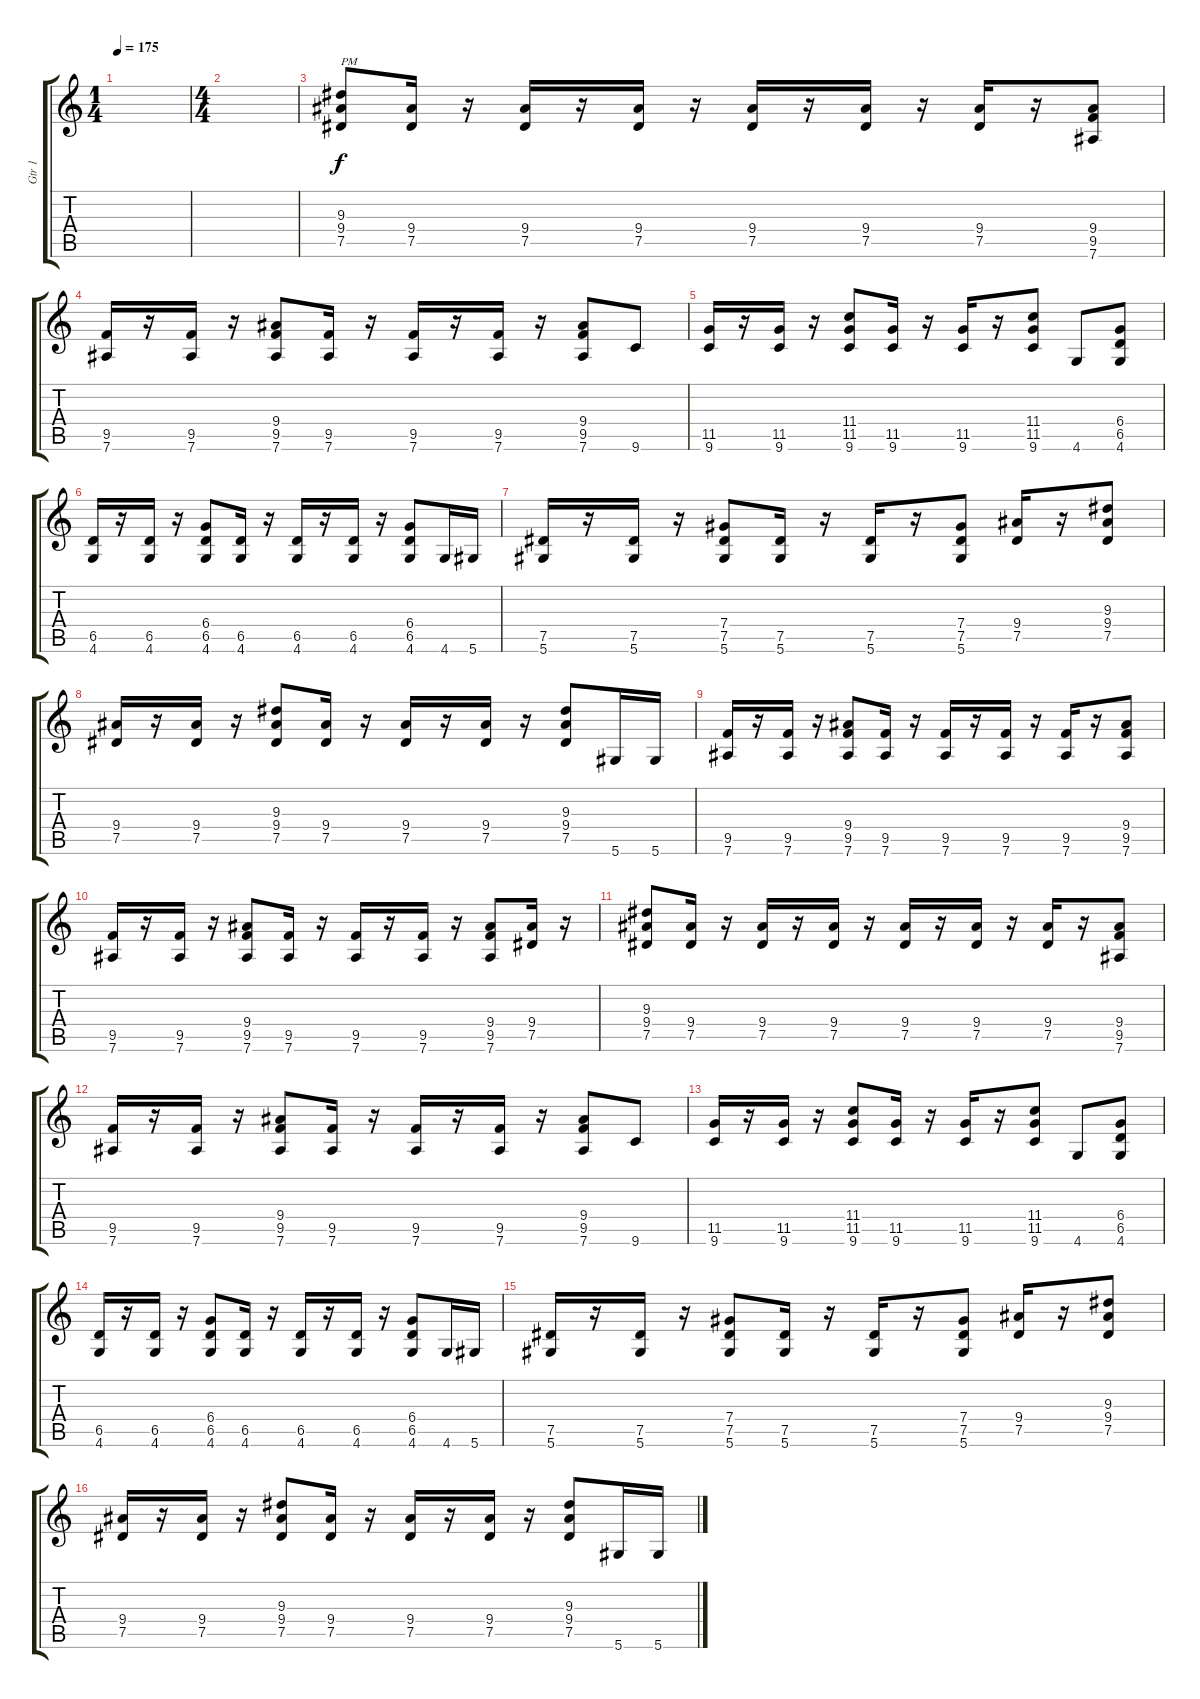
\track ("Gtr 1" "Gtr 1") {instrument distortionguitar}
\staff {score tabs}
\tuning (Eb4 Bb3 Gb3 Db3 Ab2 Eb2) {hide}
\ts (1 4)
\tempo 175
\clef g2
\ks c
|
\ts (4 4)
|
(9.3 9.4 7.5).8{txt "PM"} (9.4 7.5).16 r.16 (9.4 7.5).16 r.16 (9.4 7.5).16 r.16 (9.4 7.5).16 r.16 (9.4 7.5).16 r.16 (9.4 7.5).16 r.16 (9.4 9.5 7.6).8 |
(9.5 7.6).16 r.16 (9.5 7.6).16 r.16 (9.4 9.5 7.6).8 (9.5 7.6).16 r.16 (9.5 7.6).16 r.16 (9.5 7.6).16 r.16 (9.4 9.5 7.6).8 9.6.8 |
(11.5 9.6).16 r.16 (11.5 9.6).16 r.16 (11.4 11.5 9.6).8 (11.5 9.6).16 r.16 (11.5 9.6).16 r.16 (11.4 11.5 9.6).8 4.6.8 (6.4 6.5 4.6).8 |
(6.5 4.6).16 r.16 (6.5 4.6).16 r.16 (6.4 6.5 4.6).8 (6.5 4.6).16 r.16 (6.5 4.6).16 r.16 (6.5 4.6).16 r.16 (6.4 6.5 4.6).8 4.6.16 5.6.16 |
(7.5 5.6).16 r.16 (7.5 5.6).16 r.16 (7.4 7.5 5.6).8 (7.5 5.6).16 r.16 (7.5 5.6).16 r.16 (7.4 7.5 5.6).8 (9.4 7.5).16 r.16 (9.3 9.4 7.5).8 |
(9.4 7.5).16 r.16 (9.4 7.5).16 r.16 (9.3 9.4 7.5).8 (9.4 7.5).16 r.16 (9.4 7.5).16 r.16 (9.4 7.5).16 r.16 (9.3 9.4 7.5).8 5.6.16 5.6.16 |
(9.5 7.6).16 r.16 (9.5 7.6).16 r.16 (9.4 9.5 7.6).8 (9.5 7.6).16 r.16 (9.5 7.6).16 r.16 (9.5 7.6).16 r.16 (9.5 7.6).16 r.16 (9.4 9.5 7.6).8 |
(9.5 7.6).16 r.16 (9.5 7.6).16 r.16 (9.4 9.5 7.6).8 (9.5 7.6).16 r.16 (9.5 7.6).16 r.16 (9.5 7.6).16 r.16 (9.4 9.5 7.6).8 (9.4 7.5).16 r.16 |
(9.3 9.4 7.5).8 (9.4 7.5).16 r.16 (9.4 7.5).16 r.16 (9.4 7.5).16 r.16 (9.4 7.5).16 r.16 (9.4 7.5).16 r.16 (9.4 7.5).16 r.16 (9.4 9.5 7.6).8 |
(9.5 7.6).16 r.16 (9.5 7.6).16 r.16 (9.4 9.5 7.6).8 (9.5 7.6).16 r.16 (9.5 7.6).16 r.16 (9.5 7.6).16 r.16 (9.4 9.5 7.6).8 9.6.8 |
(11.5 9.6).16 r.16 (11.5 9.6).16 r.16 (11.4 11.5 9.6).8 (11.5 9.6).16 r.16 (11.5 9.6).16 r.16 (11.4 11.5 9.6).8 4.6.8 (6.4 6.5 4.6).8 |
(6.5 4.6).16 r.16 (6.5 4.6).16 r.16 (6.4 6.5 4.6).8 (6.5 4.6).16 r.16 (6.5 4.6).16 r.16 (6.5 4.6).16 r.16 (6.4 6.5 4.6).8 4.6.16 5.6.16 |
(7.5 5.6).16 r.16 (7.5 5.6).16 r.16 (7.4 7.5 5.6).8 (7.5 5.6).16 r.16 (7.5 5.6).16 r.16 (7.4 7.5 5.6).8 (9.4 7.5).16 r.16 (9.3 9.4 7.5).8 |
(9.4 7.5).16 r.16 (9.4 7.5).16 r.16 (9.3 9.4 7.5).8 (9.4 7.5).16 r.16 (9.4 7.5).16 r.16 (9.4 7.5).16 r.16 (9.3 9.4 7.5).8 5.6.16 5.6.16
